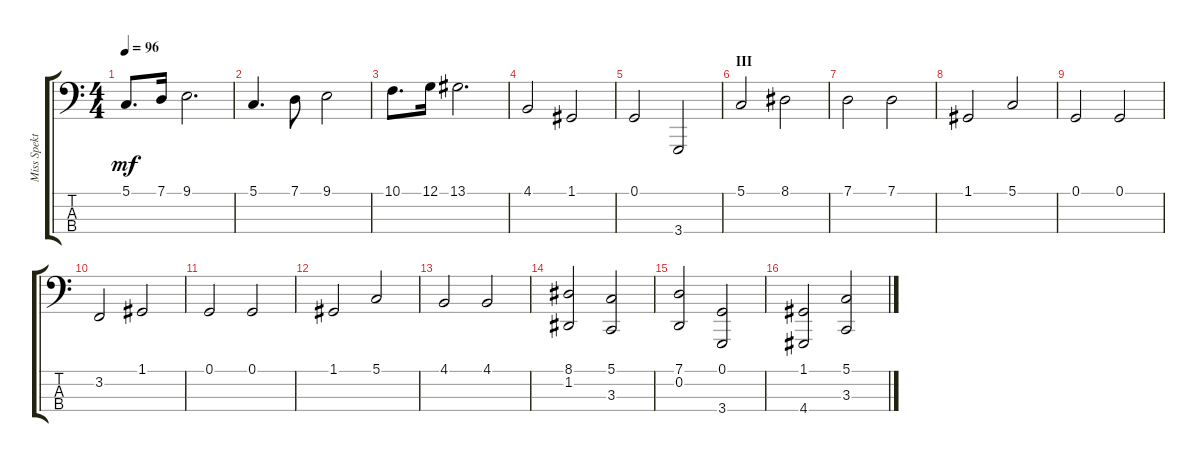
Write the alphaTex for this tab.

\track ("Miss Spektor's Left" "Miss Spekt") {instrument acousticgrandpiano}
\staff {score tabs}
\tuning (G2 D2 A1 E1) {hide}
\ts (4 4)
\tempo 96
\clef f4
\ks c
5.1.8{d dy mf} 7.1.16 9.1.2{d} |
5.1.4{d} 7.1.8 9.1.2 |
10.1.8{d} 12.1.16 13.1.2{d} |
4.1.2 1.1.2 |
0.1.2 3.4.2 |
\section ("" "III")
5.1.2 8.1.2 |
7.1.2 7.1.2 |
1.1.2 5.1.2 |
0.1.2 0.1.2 |
3.2.2 1.1.2 |
0.1.2 0.1.2 |
1.1.2 5.1.2 |
4.1.2 4.1.2 |
(8.1 1.2).2 (5.1 3.3).2 |
(7.1 0.2).2 (0.1 3.4).2 |
(1.1 4.4).2 (5.1 3.3).2
